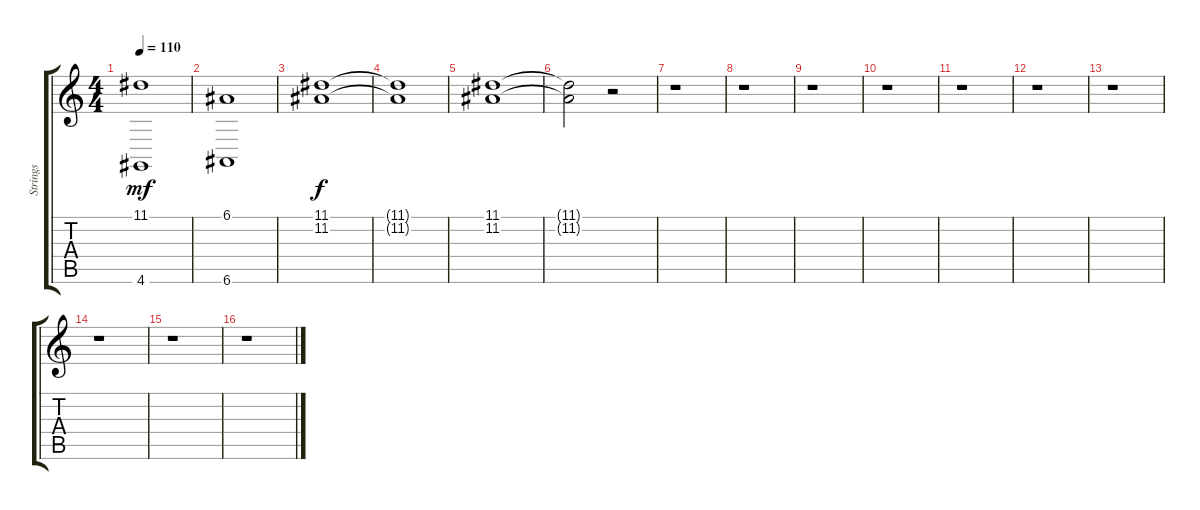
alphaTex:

\track ("Strings" "Strings") {instrument synthstrings1}
\staff {score tabs}
\tuning (E4 B3 G3 D3 A2 E2) {hide}
\ts (4 4)
\tempo 110
\clef g2
\ks c
(11.1 4.6).1{dy mf} |
(6.1 6.6).1 |
(11.1 11.2).1{dy f} |
(11.1{t} 11.2{t}).1 |
(11.1 11.2).1 |
(11.1{t} 11.2{t}).2 r.2 |
r.1 |
r.1 |
r.1 |
r.1 |
r.1 |
r.1 |
r.1 |
r.1 |
r.1 |
r.1
